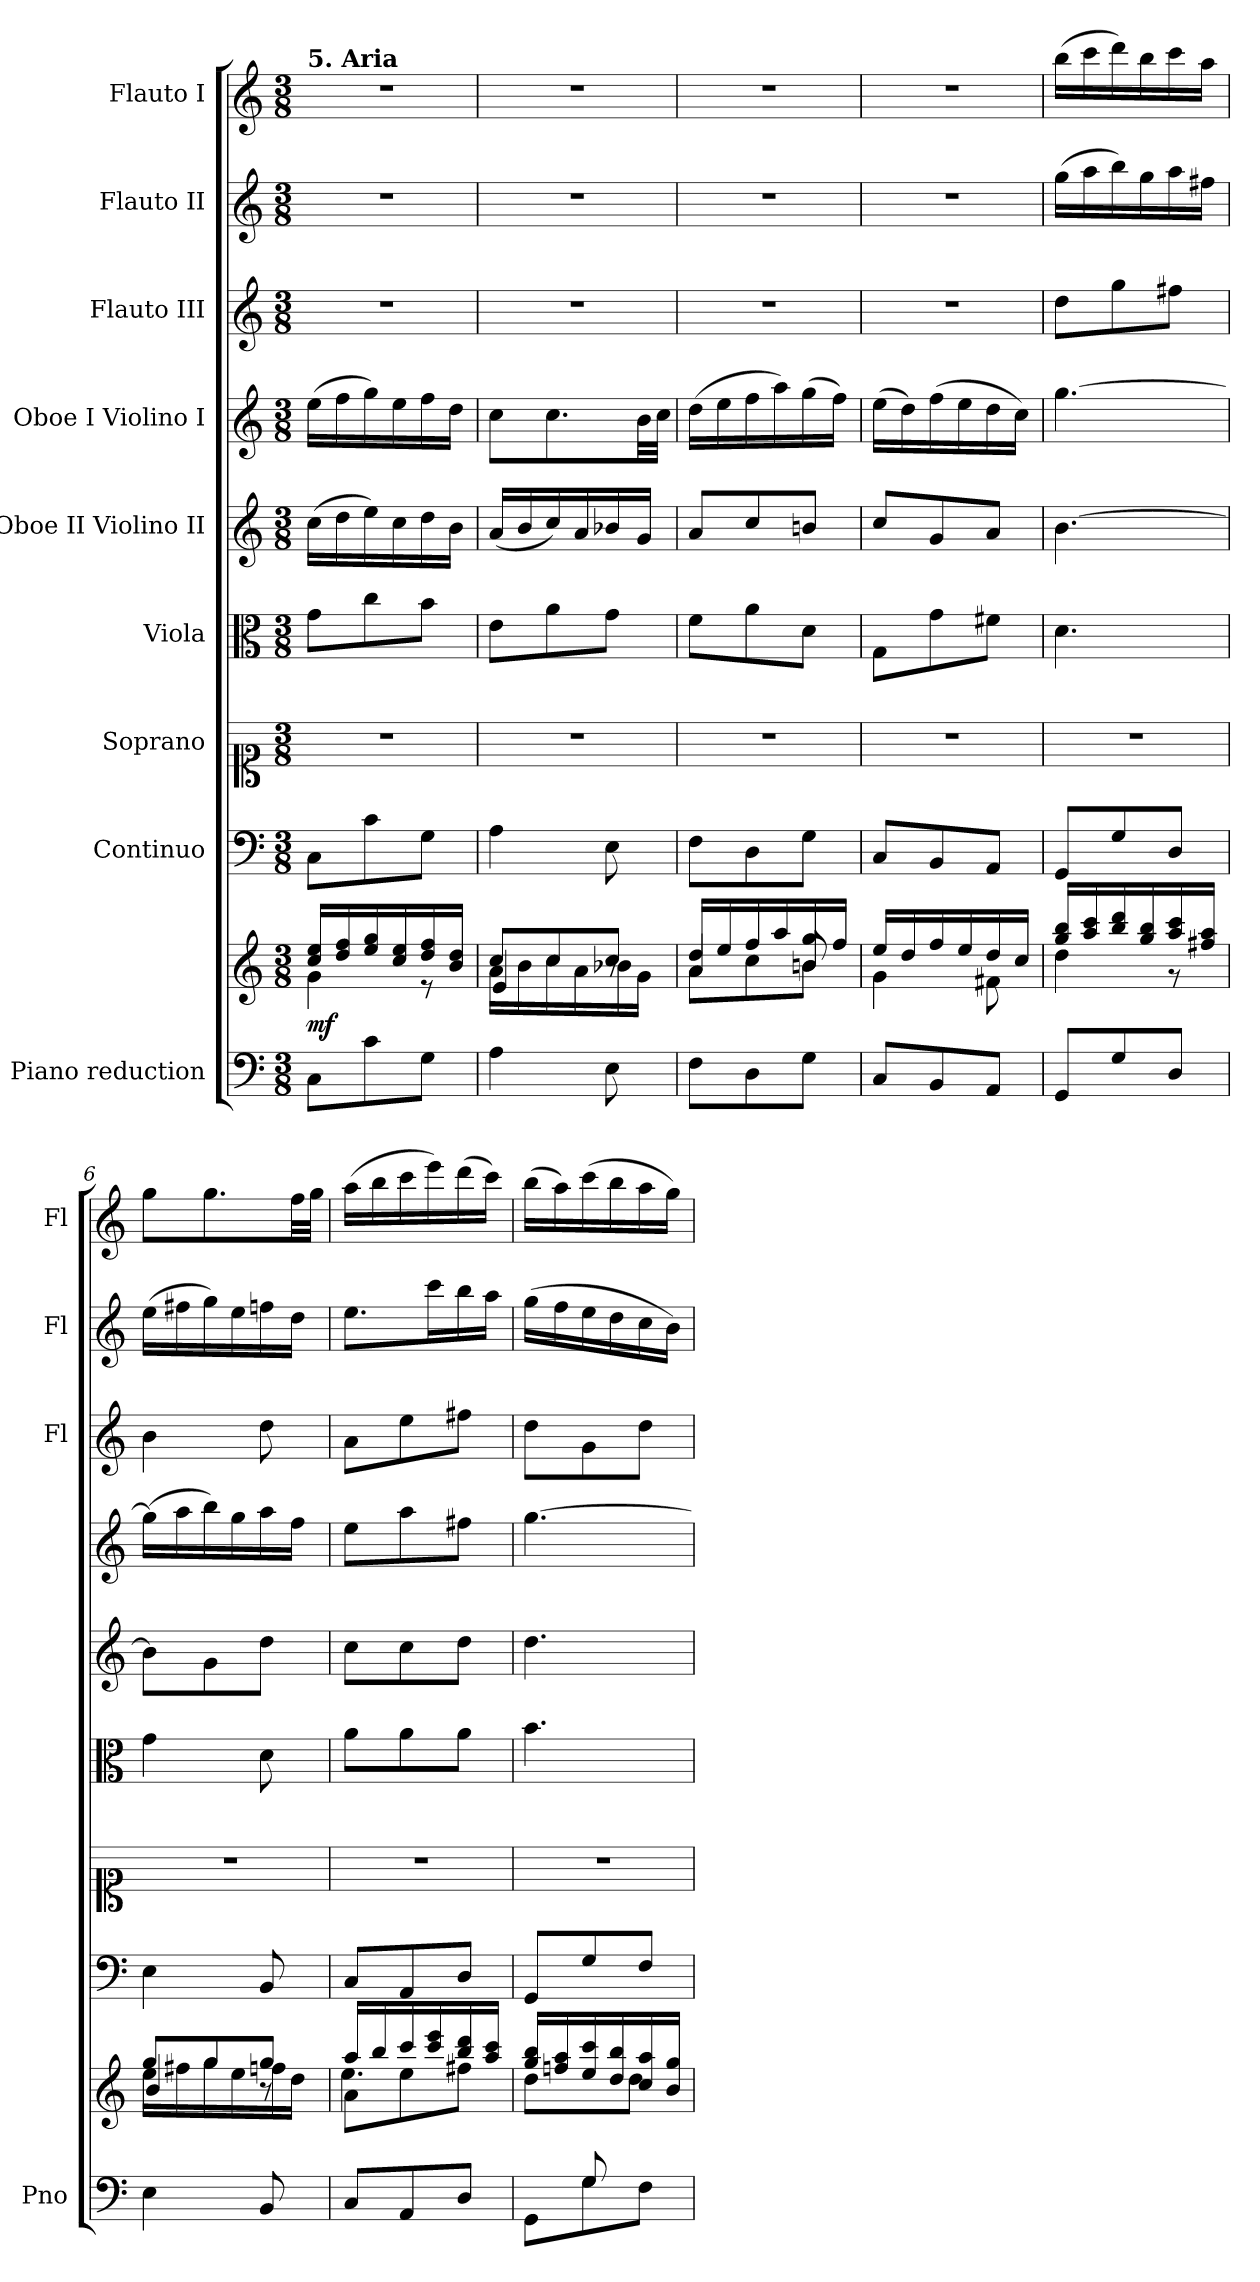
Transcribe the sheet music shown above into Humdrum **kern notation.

**kern	**kern	**dynam	**kern	**kern	**kern	**kern	**kern	**kern	**kern	**kern
*part9	*part9	*part9	*part8	*part7	*part6	*part5	*part4	*part3	*part2	*part1
*staff10	*staff9	*staff9/10	*staff8	*staff7	*staff6	*staff5	*staff4	*staff3	*staff2	*staff1
*I"Piano reduction	*	*	*I"Continuo	*I"Soprano	*I"Viola	*I"Oboe II Violino II	*I"Oboe I Violino I	*I"Flauto III	*I"Flauto II	*I"Flauto I
*I'Pno	*	*	*	*	*	*	*	*I'Fl	*I'Fl	*I'Fl
*stria5	*stria5	*	*	*	*	*	*	*	*	*
*clefF4	*clefG2	*	*clefF4	*clefC1	*clefC3	*clefG2	*clefG2	*clefG2	*clefG2	*clefG2
*k[]	*k[]	*	*k[]	*k[]	*k[]	*k[]	*k[]	*k[]	*k[]	*k[]
*M3/8	*M3/8	*	*M3/8	*M3/8	*M3/8	*M3/8	*M3/8	*M3/8	*M3/8	*M3/8
=1	=1	=1	=1	=1	=1	=1	=1	=1	=1	=1
*	*^	*	*	*	*	*	*	*	*	*
!	!	!	!	!	!	!	!	!	!	!	!LO:TX:a:B:t=5. Aria
!	!	!	!LO:DY:b	!	!	!	!	!	!	!	!
8C\L	16cc/ 16ee/LL	4g\	mf	8C\L	4.r	8g\L	(>16cc\LL	(>16ee\LL	4.r	4.r	4.r
.	16dd/ 16ff/	.	.	.	.	.	16dd\	16ff\	.	.	.
8c\	16ee/ 16gg/	.	.	8c\	.	8cc\	16ee\)	16gg\)	.	.	.
.	16cc/ 16ee/	.	.	.	.	.	16cc\	16ee\	.	.	.
8G\J	16dd/ 16ff/	8r	.	8G\J	.	8b\J	16dd\	16ff\	.	.	.
.	16b/ 16dd/JJ	.	.	.	.	.	16b\JJ	16dd\JJ	.	.	.
=2	=2	=2	=2	=2	=2	=2	=2	=2	=2	=2	=2
*	*	*^	*	*	*	*	*	*	*	*	*
4A\	8cc/L	16a\LL	4e/	.	4A\	4.r	8e\L	(<16a/LL	8cc\L	4.r	4.r	4.r
.	.	16b\	.	.	.	.	.	16b/	.	.	.	.
.	8cc/	16cc\	.	.	.	.	8a\	16cc/)	8.cc\	.	.	.
.	.	16a\	.	.	.	.	.	16a/	.	.	.	.
8E\	8cc/J	16b-X\	8r	.	8E\	.	8g\J	16b-X/	.	.	.	.
.	.	16g\JJ	.	.	.	.	.	16g/JJ	32b\LL	.	.	.
.	.	.	.	.	.	.	.	.	32cc\JJJ	.	.	.
=3	=3	=3	=3	=3	=3	=3	=3	=3	=3	=3	=3	=3
8F\L	16dd/LL	8a\L	4a/	.	8F\L	4.r	8f\L	8a/L	(>16dd\LL	4.r	4.r	4.r
.	16ee/	.	.	.	.	.	.	.	16ee\	.	.	.
8D\	16ff/	8cc\	.	.	8D\	.	8a\	8cc/	16ff\	.	.	.
.	16aa/	.	.	.	.	.	.	.	16aa\)	.	.	.
8G\J	16gg/	8bn\J	8b/	.	8G\J	.	8d\J	8bn/J	(>16gg\	.	.	.
.	16ff/JJ	.	.	.	.	.	.	.	16ff\JJ)	.	.	.
*	*	*v	*v	*	*	*	*	*	*	*	*	*
=4	=4	=4	=4	=4	=4	=4	=4	=4	=4	=4	=4
8C/L	16ee/LL	4g\	.	8C/L	4.r	8G\L	8cc/L	(>16ee\LL	4.r	4.r	4.r
.	16dd/	.	.	.	.	.	.	16dd\)	.	.	.
8BB/	16ff/	.	.	8BB/	.	8g\	8g/	(>16ff\	.	.	.
.	16ee/	.	.	.	.	.	.	16ee\	.	.	.
8AA/J	16dd/	8f#X\	.	8AA/J	.	8f#X\J	8a/J	16dd\	.	.	.
.	16cc/JJ	.	.	.	.	.	.	16cc\JJ)	.	.	.
=5	=5	=5	=5	=5	=5	=5	=5	=5	=5	=5	=5
8GG/L	16gg/ 16bb/LL	4dd\	.	8GG/L	4.r	4.d\	[4.b\	[4.gg\	8dd\L	(>16gg\LL	(>16bb\LL
.	16aa/ 16ccc/	.	.	.	.	.	.	.	.	16aa\	16ccc\
8G/	16bb/ 16ddd/	.	.	8G/	.	.	.	.	8gg\	16bb\)	16ddd\)
.	16gg/ 16bb/	.	.	.	.	.	.	.	.	16gg\	16bb\
8D/J	16aa/ 16ccc/	8r	.	8D/J	.	.	.	.	8ff#X\J	16aa\	16ccc\
.	16ff#X/ 16aa/JJ	.	.	.	.	.	.	.	.	16ff#X\JJ	16aa\JJ
=6	=6	=6	=6	=6	=6	=6	=6	=6	=6	=6	=6
*	*	*^	*	*	*	*	*	*	*	*	*
4E\	8gg/L	16ee\LL	4b/	.	4E\	4.r	4g\	8b\L]	(>16gg\LL]	4b\	(>16ee\LL	8gg\L
.	.	16ff#X\	.	.	.	.	.	.	16aa\	.	16ff#X\	.
.	8gg/	16gg\	.	.	.	.	.	8g\	16bb\)	.	16gg\)	8.gg\
.	.	16ee\	.	.	.	.	.	.	16gg\	.	16ee\	.
8BB/	8gg/J	16ffn\	8r	.	8BB/	.	8d\	8dd\J	16aa\	8dd\	16ffn\	.
.	.	16dd\JJ	.	.	.	.	.	.	16ff\JJ	.	16dd\JJ	32ff\LL
.	.	.	.	.	.	.	.	.	.	.	.	32gg\JJJ
=7	=7	=7	=7	=7	=7	=7	=7	=7	=7	=7	=7	=7
8C/L	16aa/LL	8a\L	4.ee\	.	8C/L	4.r	8a\L	8cc\L	8ee\L	8a\L	8.ee\L	(>16aa\LL
.	16bb/	.	.	.	.	.	.	.	.	.	.	16bb\
8AA/	16ccc/	8ee\	.	.	8AA/	.	8a\	8cc\	8aa\	8ee\	.	16ccc\
.	16ccc/ 16eee/	.	.	.	.	.	.	.	.	.	16ccc\L	16eee\)
8D/J	16bb/ 16ddd/	8ff#X\J	.	.	8D/J	.	8a\J	8dd\J	8ff#X\J	8ff#X\J	16bb\	(>16ddd\
.	16aa/ 16ccc/JJ	.	.	.	.	.	.	.	.	.	16aa\JJ	16ccc\JJ)
*	*	*v	*v	*	*	*	*	*	*	*	*	*
=8	=8	=8	=8	=8	=8	=8	=8	=8	=8	=8	=8
*^	*	*	*	*	*	*	*	*	*	*	*
8ryy	8GG\L	16gg/ 16bb/LL	8dd\L	.	8GG/L	4.r	4.b\	4.dd\	[4.gg\	8dd\L	(>16gg\LL	(>16bb\LL
.	.	16ffn/ 16aa/	.	.	.	.	.	.	.	.	16ff\	16aa\)
8G/	8G\	16ee/ 16ccc/	8ryy	.	8G/	.	.	.	.	8g\	16ee\	(>16ccc\
.	.	16dd/ 16bb/	.	.	.	.	.	.	.	.	16dd\	16bb\
8ryy	8F\J	16cc/ 16aa/	8dd\J	.	8F/J	.	.	.	.	8dd\J	16cc\	16aa\
.	.	16b/ 16gg/JJ	.	.	.	.	.	.	.	.	16b\JJ)	16gg\JJ)
*v	*v	*	*	*	*	*	*	*	*	*	*	*
*	*v	*v	*	*	*	*	*	*	*	*	*
=	=	=	=	=	=	=	=	=	=	=
*-	*-	*-	*-	*-	*-	*-	*-	*-	*-	*-
